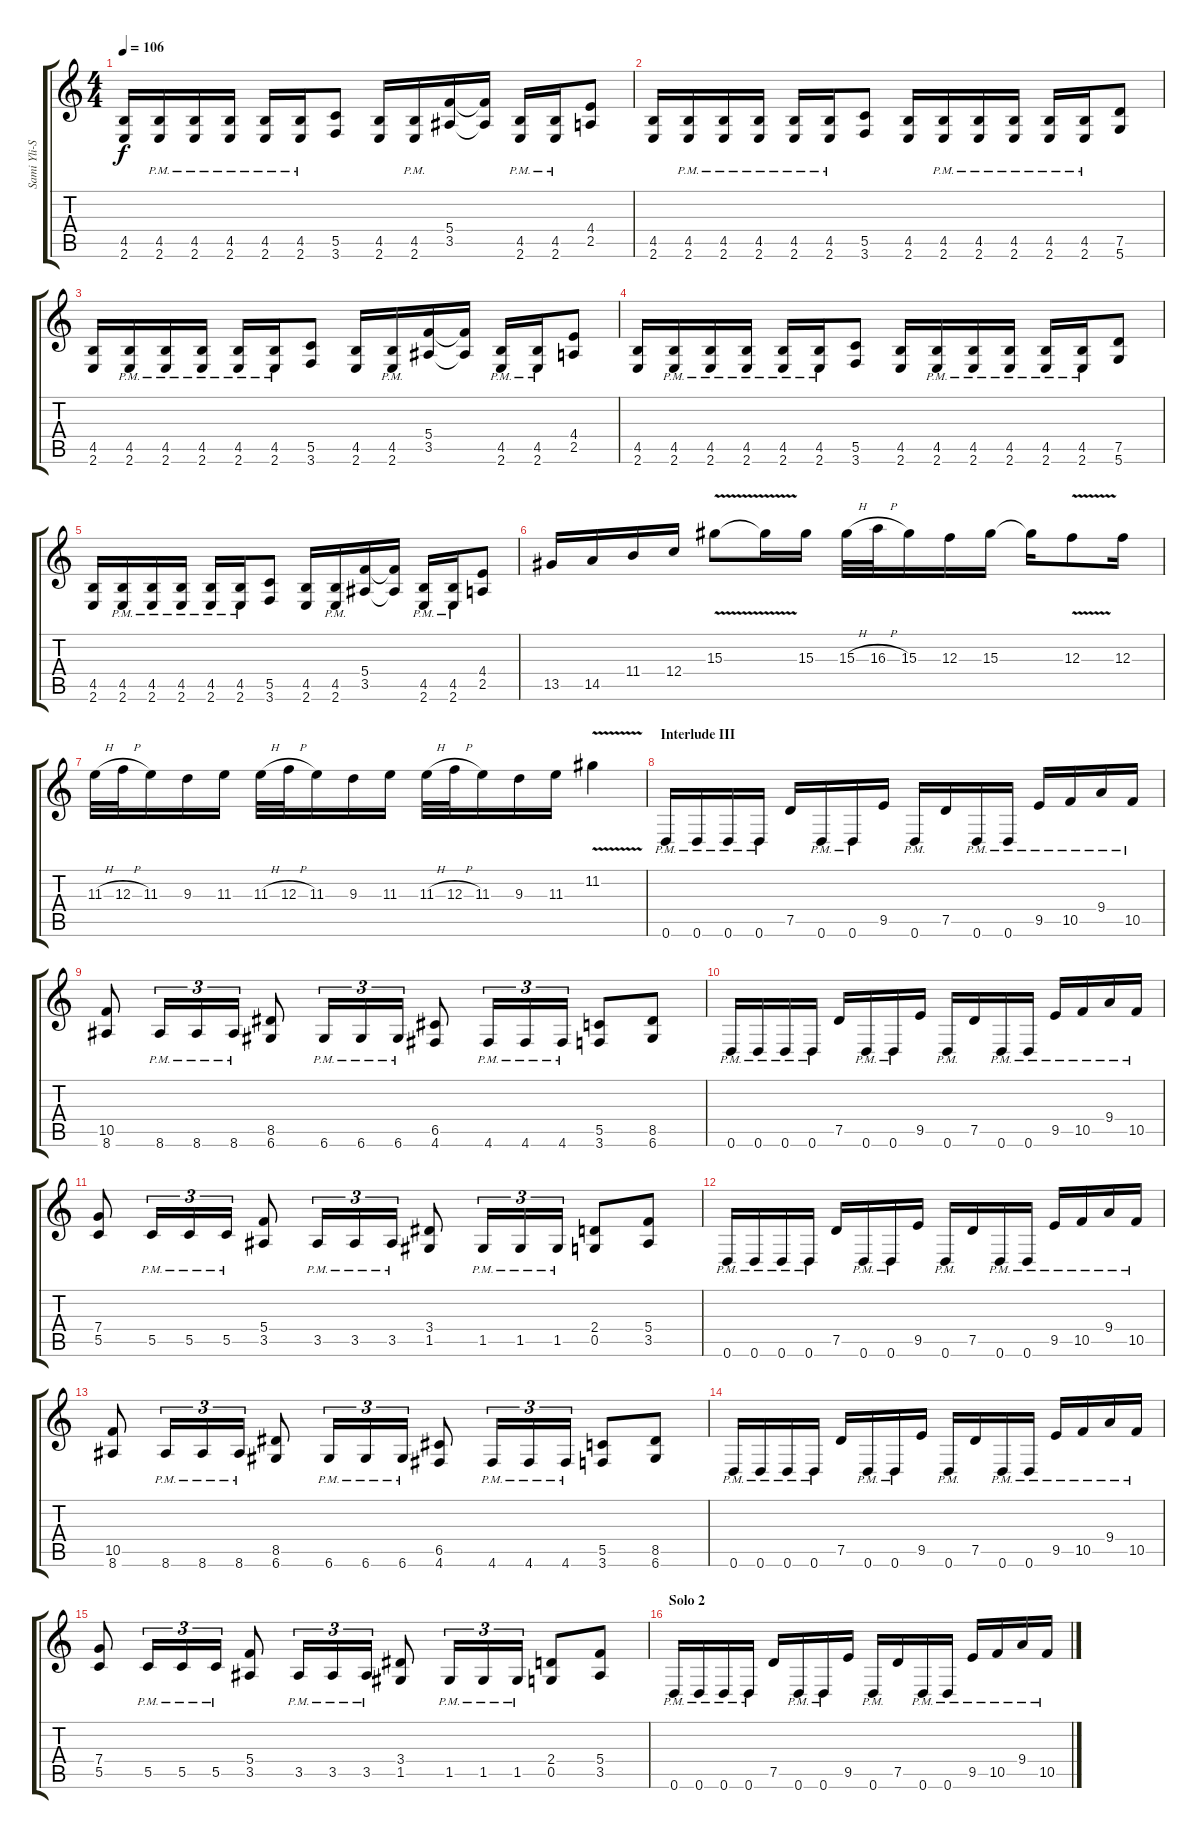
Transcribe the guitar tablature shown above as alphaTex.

\track ("Sami Yli-Sirniö" "Sami Yli-S") {instrument distortionguitar}
\staff {score tabs}
\tuning (D4 A3 F3 C3 G2 D2) {hide}
\ts (4 4)
\tempo 106
\clef g2
\ks c
(4.5 2.6).16{dy f} (4.5{pm} 2.6{pm}).16 (4.5{pm} 2.6{pm}).16 (4.5{pm} 2.6{pm}).16 (4.5{pm} 2.6{pm}).16 (4.5{pm} 2.6{pm}).16 (5.5 3.6).8 (4.5 2.6).16 (4.5{pm} 2.6{pm}).16 (5.4 3.5).16 (5.4{t} 3.5{t}).16 (4.5{pm} 2.6{pm}).16 (4.5{pm} 2.6{pm}).16 (4.4 2.5).8 |
(4.5 2.6).16 (4.5{pm} 2.6{pm}).16 (4.5{pm} 2.6{pm}).16 (4.5{pm} 2.6{pm}).16 (4.5{pm} 2.6{pm}).16 (4.5{pm} 2.6{pm}).16 (5.5 3.6).8 (4.5 2.6).16 (4.5{pm} 2.6{pm}).16 (4.5{pm} 2.6{pm}).16 (4.5{pm} 2.6{pm}).16 (4.5{pm} 2.6{pm}).16 (4.5{pm} 2.6{pm}).16 (7.5 5.6).8 |
(4.5 2.6).16 (4.5{pm} 2.6{pm}).16 (4.5{pm} 2.6{pm}).16 (4.5{pm} 2.6{pm}).16 (4.5{pm} 2.6{pm}).16 (4.5{pm} 2.6{pm}).16 (5.5 3.6).8 (4.5 2.6).16 (4.5{pm} 2.6{pm}).16 (5.4 3.5).16 (5.4{t} 3.5{t}).16 (4.5{pm} 2.6{pm}).16 (4.5{pm} 2.6{pm}).16 (4.4 2.5).8 |
(4.5 2.6).16 (4.5{pm} 2.6{pm}).16 (4.5{pm} 2.6{pm}).16 (4.5{pm} 2.6{pm}).16 (4.5{pm} 2.6{pm}).16 (4.5{pm} 2.6{pm}).16 (5.5 3.6).8 (4.5 2.6).16 (4.5{pm} 2.6{pm}).16 (4.5{pm} 2.6{pm}).16 (4.5{pm} 2.6{pm}).16 (4.5{pm} 2.6{pm}).16 (4.5{pm} 2.6{pm}).16 (7.5 5.6).8 |
(4.5 2.6).16 (4.5{pm} 2.6{pm}).16 (4.5{pm} 2.6{pm}).16 (4.5{pm} 2.6{pm}).16 (4.5{pm} 2.6{pm}).16 (4.5{pm} 2.6{pm}).16 (5.5 3.6).8 (4.5 2.6).16 (4.5{pm} 2.6{pm}).16 (5.4 3.5).16 (5.4{t} 3.5{t}).16 (4.5{pm} 2.6{pm}).16 (4.5{pm} 2.6{pm}).16 (4.4 2.5).8 |
13.5.16 14.5.16 11.4.16 12.4.16 15.3{v}.8 15.3{t}.16 15.3.16 15.3{h}.32 16.3{h}.32 15.3.16 12.3.16 15.3.16 15.3{t}.16 12.3{v}.8 12.3.16 |
11.3{h}.32 12.3{h}.32 11.3.16 9.3.16 11.3.16 11.3{h}.32 12.3{h}.32 11.3.16 9.3.16 11.3.16 11.3{h}.32 12.3{h}.32 11.3.16 9.3.16 11.3.16 11.2{v}.4 |
\section ("" "Interlude III")
0.6{pm}.16 0.6{pm}.16 0.6{pm}.16 0.6{pm}.16 7.5.16 0.6{pm}.16 0.6{pm}.16 9.5.16 0.6{pm}.16 7.5.16 0.6{pm}.16 0.6{pm}.16 9.5{pm}.16 10.5{pm}.16 9.4{pm}.16 10.5{pm}.16 |
(10.5 8.6).8 8.6{pm}.16{tu (3 2)} 8.6{pm}.16{tu (3 2)} 8.6{pm}.16{tu (3 2)} (8.5 6.6).8 6.6{pm}.16{tu (3 2)} 6.6{pm}.16{tu (3 2)} 6.6{pm}.16{tu (3 2)} (6.5 4.6).8 4.6{pm}.16{tu (3 2)} 4.6{pm}.16{tu (3 2)} 4.6{pm}.16{tu (3 2)} (5.5 3.6).8 (8.5 6.6).8 |
0.6{pm}.16 0.6{pm}.16 0.6{pm}.16 0.6{pm}.16 7.5.16 0.6{pm}.16 0.6{pm}.16 9.5.16 0.6{pm}.16 7.5.16 0.6{pm}.16 0.6{pm}.16 9.5{pm}.16 10.5{pm}.16 9.4{pm}.16 10.5{pm}.16 |
(7.4 5.5).8 5.5{pm}.16{tu (3 2)} 5.5{pm}.16{tu (3 2)} 5.5{pm}.16{tu (3 2)} (5.4 3.5).8 3.5{pm}.16{tu (3 2)} 3.5{pm}.16{tu (3 2)} 3.5{pm}.16{tu (3 2)} (3.4 1.5).8 1.5{pm}.16{tu (3 2)} 1.5{pm}.16{tu (3 2)} 1.5{pm}.16{tu (3 2)} (2.4 0.5).8 (5.4 3.5).8 |
0.6{pm}.16 0.6{pm}.16 0.6{pm}.16 0.6{pm}.16 7.5.16 0.6{pm}.16 0.6{pm}.16 9.5.16 0.6{pm}.16 7.5.16 0.6{pm}.16 0.6{pm}.16 9.5{pm}.16 10.5{pm}.16 9.4{pm}.16 10.5{pm}.16 |
(10.5 8.6).8 8.6{pm}.16{tu (3 2)} 8.6{pm}.16{tu (3 2)} 8.6{pm}.16{tu (3 2)} (8.5 6.6).8 6.6{pm}.16{tu (3 2)} 6.6{pm}.16{tu (3 2)} 6.6{pm}.16{tu (3 2)} (6.5 4.6).8 4.6{pm}.16{tu (3 2)} 4.6{pm}.16{tu (3 2)} 4.6{pm}.16{tu (3 2)} (5.5 3.6).8 (8.5 6.6).8 |
0.6{pm}.16 0.6{pm}.16 0.6{pm}.16 0.6{pm}.16 7.5.16 0.6{pm}.16 0.6{pm}.16 9.5.16 0.6{pm}.16 7.5.16 0.6{pm}.16 0.6{pm}.16 9.5{pm}.16 10.5{pm}.16 9.4{pm}.16 10.5{pm}.16 |
(7.4 5.5).8 5.5{pm}.16{tu (3 2)} 5.5{pm}.16{tu (3 2)} 5.5{pm}.16{tu (3 2)} (5.4 3.5).8 3.5{pm}.16{tu (3 2)} 3.5{pm}.16{tu (3 2)} 3.5{pm}.16{tu (3 2)} (3.4 1.5).8 1.5{pm}.16{tu (3 2)} 1.5{pm}.16{tu (3 2)} 1.5{pm}.16{tu (3 2)} (2.4 0.5).8 (5.4 3.5).8 |
\section ("" "Solo 2")
0.6{pm}.16 0.6{pm}.16 0.6{pm}.16 0.6{pm}.16 7.5.16 0.6{pm}.16 0.6{pm}.16 9.5.16 0.6{pm}.16 7.5.16 0.6{pm}.16 0.6{pm}.16 9.5{pm}.16 10.5{pm}.16 9.4{pm}.16 10.5{pm}.16
